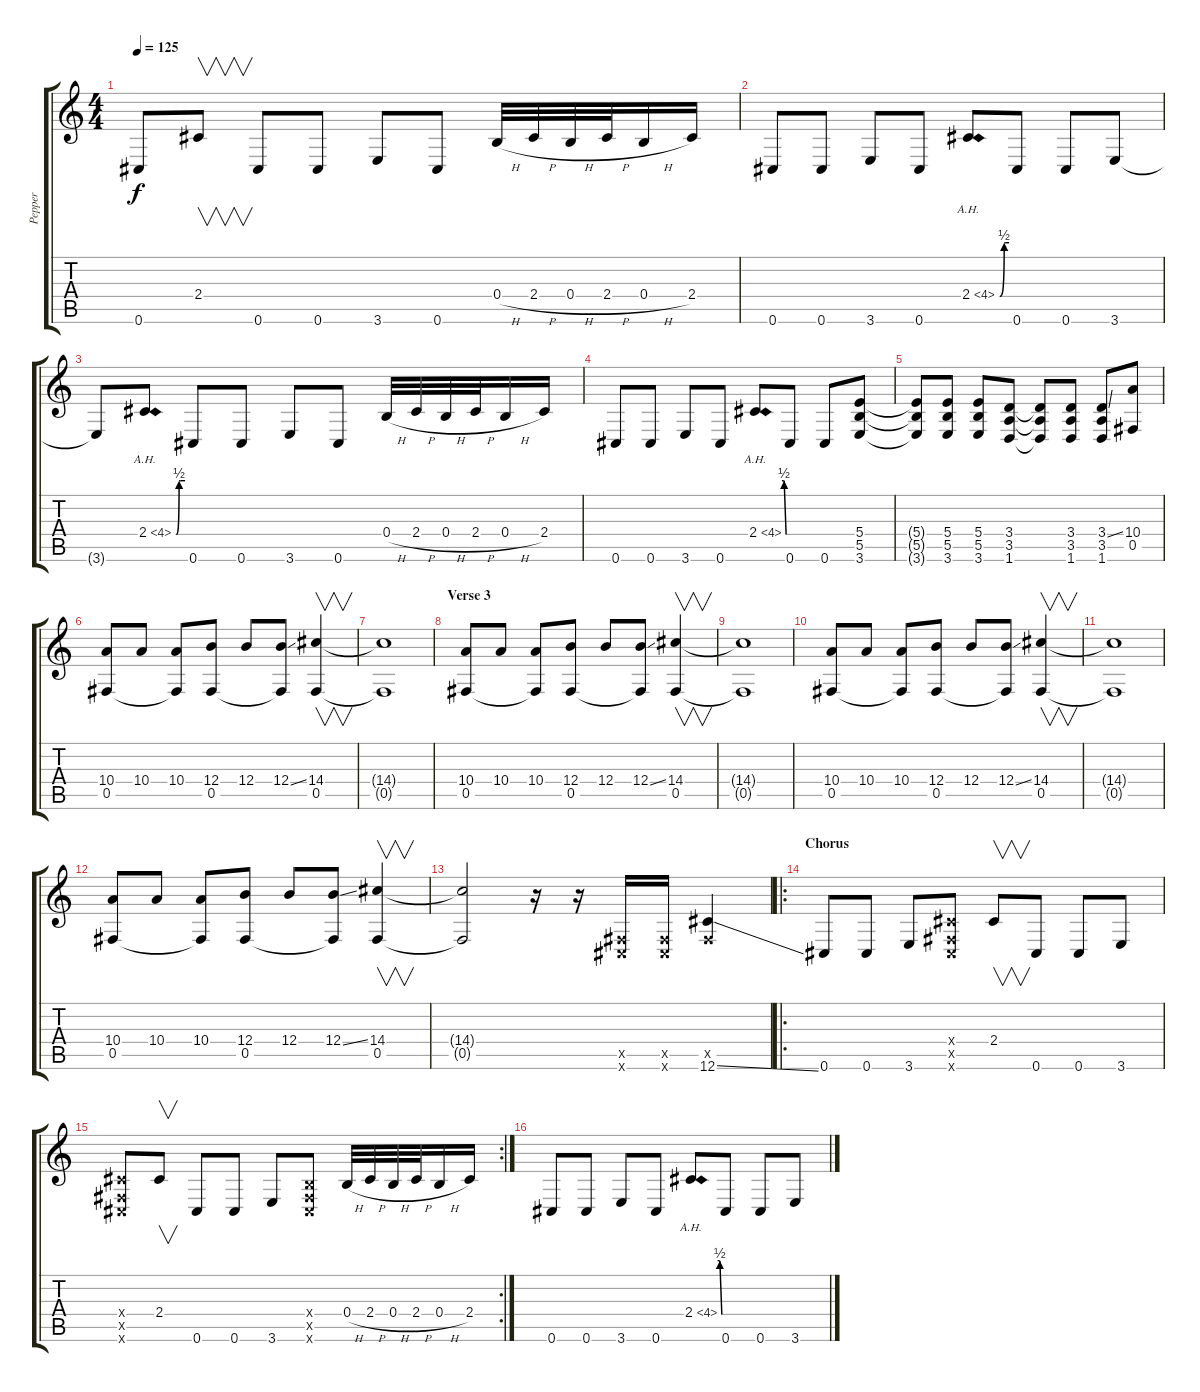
\track ("Pepper" "Pepper") {instrument overdrivenguitar}
\staff {score tabs}
\tuning (Db4 Ab3 E3 B2 Gb2 Db2) {hide}
\ts (4 4)
\tempo 125
\clef g2
\ks c
0.6.8{dy f} 2.4.8{v} 0.6.8 0.6.8 3.6.8 0.6.8 0.4{h}.32 2.4{h}.32 0.4{h}.32 2.4{h}.32 0.4{h}.16 2.4.16 |
0.6.8 0.6.8 3.6.8 0.6.8 2.4{be (custom 0 0 2 0 4 0 30 2 32 2 34 2 39 2 60 2) ah 2}.8 0.6.8 0.6.8 3.6.8 |
3.6{t}.8 2.4{be (custom 0 0 2 0 20 2 30 2 32 2 60 2) ah 2}.8 0.6.8 0.6.8 3.6.8 0.6.8 0.4{h}.32 2.4{h}.32 0.4{h}.32 2.4{h}.32 0.4{h}.16 2.4.16 |
0.6.8 0.6.8 3.6.8 0.6.8 2.4{be (custom 0 0 2 0 4 0 30 2 32 2 34 2 39 2 60 2) ah 2}.8 0.6.8 0.6.8 (5.4 5.5 3.6).8 |
(5.4{t} 5.5{t} 3.6{t}).8 (5.4 5.5 3.6).8 (5.4 5.5 3.6).8 (3.4 3.5 1.6).8 (3.4{t} 3.5{t} 1.6{t}).8 (3.4 3.5 1.6).8 (3.4{ss} 3.5 1.6).8 (10.4 0.5).8 |
(10.4 0.5).8 10.4.8 (10.4 0.5{t}).8 (12.4 0.5).8 12.4.8 (12.4{ss} 0.5{t}).8 (14.4 0.5).4{v} |
(14.4{t} 0.5{t}).1 |
\section ("" "Verse 3")
(10.4 0.5).8 10.4.8 (10.4 0.5{t}).8 (12.4 0.5).8 12.4.8 (12.4{ss} 0.5{t}).8 (14.4 0.5).4{v} |
(14.4{t} 0.5{t}).1 |
(10.4 0.5).8 10.4.8 (10.4 0.5{t}).8 (12.4 0.5).8 12.4.8 (12.4{ss} 0.5{t}).8 (14.4 0.5).4{v} |
(14.4{t} 0.5{t}).1 |
(10.4 0.5).8 10.4.8 (10.4 0.5{t}).8 (12.4 0.5).8 12.4.8 (12.4{ss} 0.5{t}).8 (14.4 0.5).4{v} |
(14.4{t} 0.5{t}).2 r.16 r.16 (0.5{x} 0.6{x}).16 (0.5{x} 0.6{x}).16 (0.5{x} 12.6{ss}).4 |
\ro
\section ("" "Chorus")
0.6.8 0.6.8 3.6.8 (2.4{x} 0.5{x} 0.6{x}).8 2.4.8{v} 0.6.8 0.6.8 3.6.8 |
\rc 2
(2.4{x} 0.5{x} 0.6{x}).8 2.4.8{v} 0.6.8 0.6.8 3.6.8 (0.4{x} 0.5{x} 0.6{x}).8 0.4{h}.32 2.4{h}.32 0.4{h}.32 2.4{h}.32 0.4{h}.16 2.4.16 |
0.6.8 0.6.8 3.6.8 0.6.8 2.4{be (custom 0 0 2 0 4 0 30 2 32 2 34 2 39 2 60 2) ah 2}.8 0.6.8 0.6.8 3.6.8
